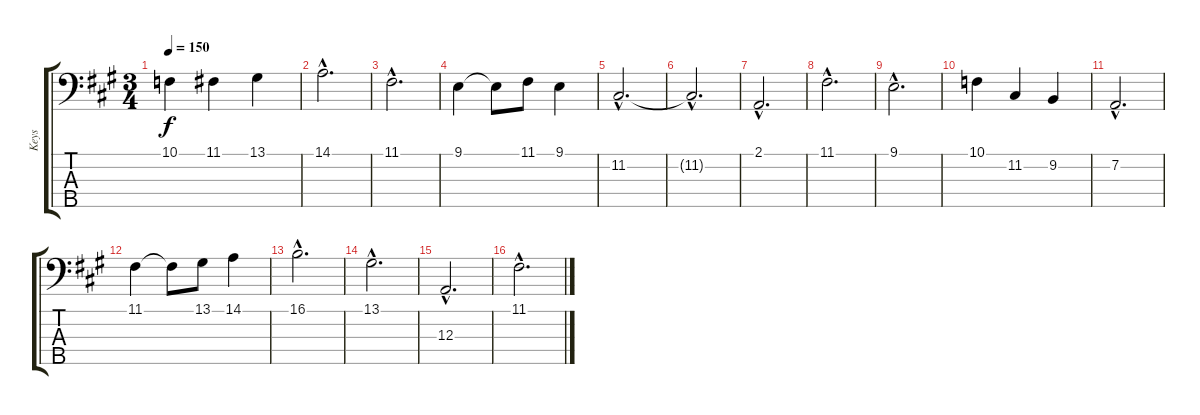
\track ("Keys" "Keys") {instrument stringensemble2}
\staff {score tabs}
\tuning (G2 D2 A1 E1 B0) {hide}
\ts (3 4)
\tempo 150
\clef f4
\ks f#minor
10.1.4{dy f} 11.1.4 13.1.4 |
14.1{hac}.2{d} |
11.1{hac}.2{d} |
9.1.4 9.1{t}.8 11.1.8 9.1.4 |
11.2{hac}.2{d} |
11.2{hac t}.2{d} |
2.1{hac}.2{d} |
11.1{hac}.2{d} |
9.1{hac}.2{d} |
10.1.4 11.2.4 9.2.4 |
7.2{hac}.2{d} |
11.1.4 11.1{t}.8 13.1.8 14.1.4 |
16.1{hac}.2{d} |
13.1{hac}.2{d} |
12.3{hac}.2{d} |
11.1{hac}.2{d}
